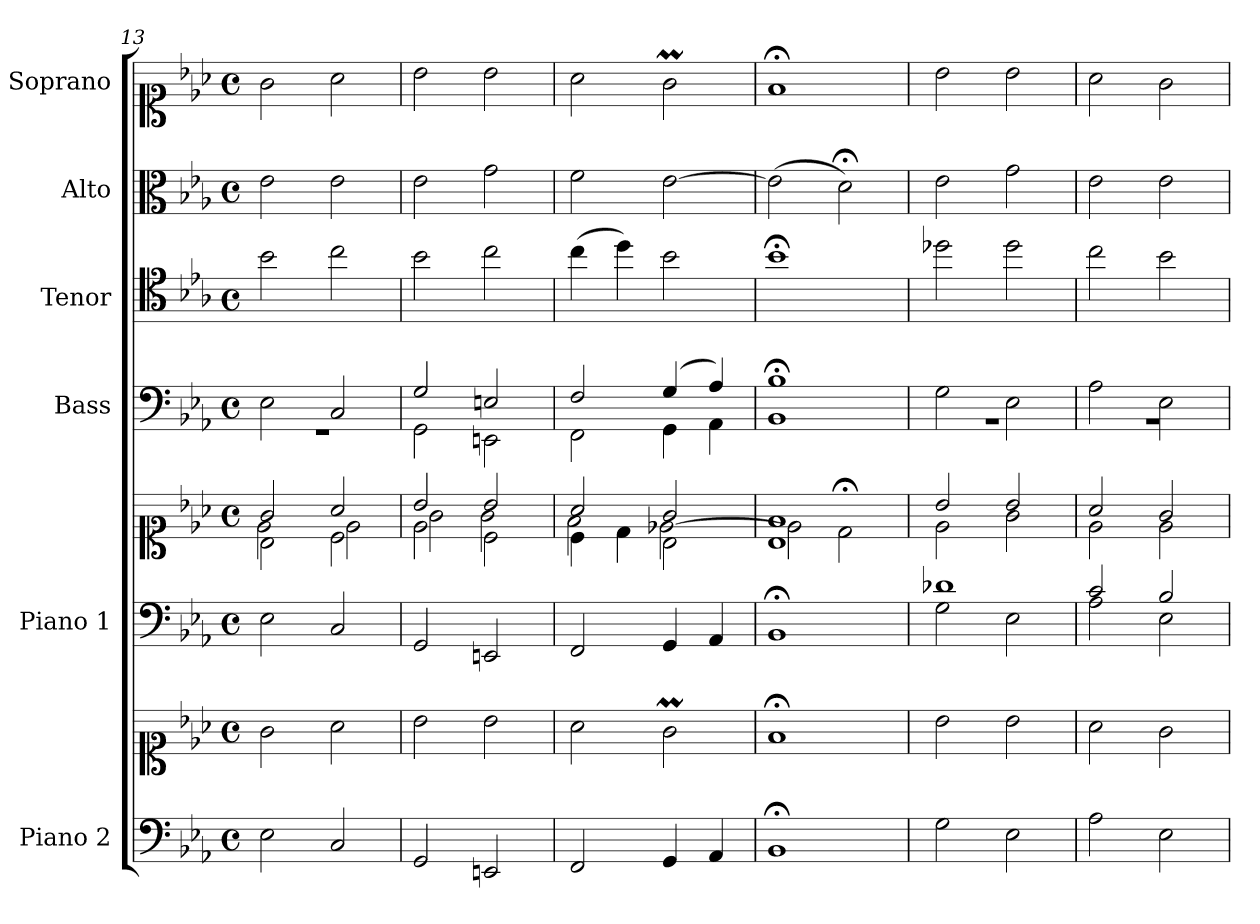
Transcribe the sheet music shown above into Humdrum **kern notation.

**kern	**kern	**kern	**kern	**kern	**kern	**kern	**kern
*part6	*part6	*part5	*part5	*part4	*part3	*part2	*part1
*staff8	*staff7	*staff6	*staff5	*staff4	*staff3	*staff2	*staff1
*I"Piano 2	*	*I"Piano 1	*	*I"Bass	*I"Tenor	*I"Alto	*I"Soprano
*I'Pno 2	*	*I'Pno 1	*	*I'B.	*I'T.	*I'A.	*I'S.
!!LO:PB:g=z
*clefF4	*clefC1	*clefF4	*clefC1	*clefF4	*clefC4	*clefC3	*clefC1
*	*	*	*	*	*ITrd7c12	*	*
*k[b-e-a-]	*k[b-e-a-]	*k[b-e-a-]	*k[b-e-a-]	*k[b-e-a-]	*k[b-e-a-]	*k[b-e-a-]	*k[b-e-a-]
*E-:	*E-:	*E-:	*E-:	*E-:	*E-:	*E-:	*E-:
*M4/4	*M4/4	*M4/4	*M4/4	*M4/4	*M4/4	*M4/4	*M4/4
*met(c)	*met(c)	*met(c)	*met(c)	*met(c)	*met(c)	*met(c)	*met(c)
=13	=13	=13	=13	=13	=13	=13	=13
*	*	*	*^	*^	*	*	*
*	*	*	*	*^	*	*	*	*	*
2E-\	2g\	2E-\	2g/	2B-\	2e-\	2E-\	1r	2B-\	2e-\	2g\
2C/	2a-\	2C/	2a-/	2c\	2e-\	2C/	.	2c\	2e-\	2a-\
=14	=14	=14	=14	=14	=14	=14	=14	=14	=14	=14
2GG/	2b-\	2GG/	2b-/	2e-\	2g\	2G/	2GG\	2B-\	2e-\	2b-\
2EEn/	2b-\	2EEn/	2b-/	2c\	2g\	2En/	2EEn\	2c\	2g\	2b-\
=15	=15	=15	=15	=15	=15	=15	=15	=15	=15	=15
2FF/	2a-\	2FF/	2a-/	4c\	2f\	2F/	2FF\	(4c\	2f\	2a-\
.	.	.	.	4d\	.	.	.	4d\)	.	.
4GG/	2gm\	4GG/	2g/	2B-\	[<2e-X\	(4G/	4GG\	2B-\	[>2e-\	2gm\
4AA-/	.	4AA-/	.	.	.	4A-/)	4AA-\	.	.	.
=16	=16	=16	=16	=16	=16	=16	=16	=16	=16	=16
1BB-;/	1f;</	1BB-;/	1f/	1B-\	2e-\]	1B-;</	1BB-\	1B-;<\	(2e-\]	1f;</
.	.	.	.	.	2d;<\	.	.	.	2d;<\)	.
*	*	*	*	*v	*v	*	*	*	*	*
=17	=17	=17	=17	=17	=17	=17	=17	=17	=17
*	*	*^	*	*	*	*	*	*	*
2G\	2b-\	1d-X/	2G\	2b-/	2e-\	2G\	1r	2d-X\	2e-\	2b-\
2E-\	2b-\	.	2E-\	2b-/	2g\	2E-\	.	2d-\	2g\	2b-\
=18	=18	=18	=18	=18	=18	=18	=18	=18	=18	=18
2A-\	2a-\	2c/	2A-\	2a-/	2e-\	2A-\	1r	2c\	2e-\	2a-\
2E-\	2g\	2B-/	2E-\	2g/	2e-\	2E-\	.	2B-\	2e-\	2g\
*	*	*v	*v	*	*	*v	*v	*	*	*
*	*	*	*v	*v	*	*	*	*
=	=	=	=	=	=	=	=
*-	*-	*-	*-	*-	*-	*-	*-
